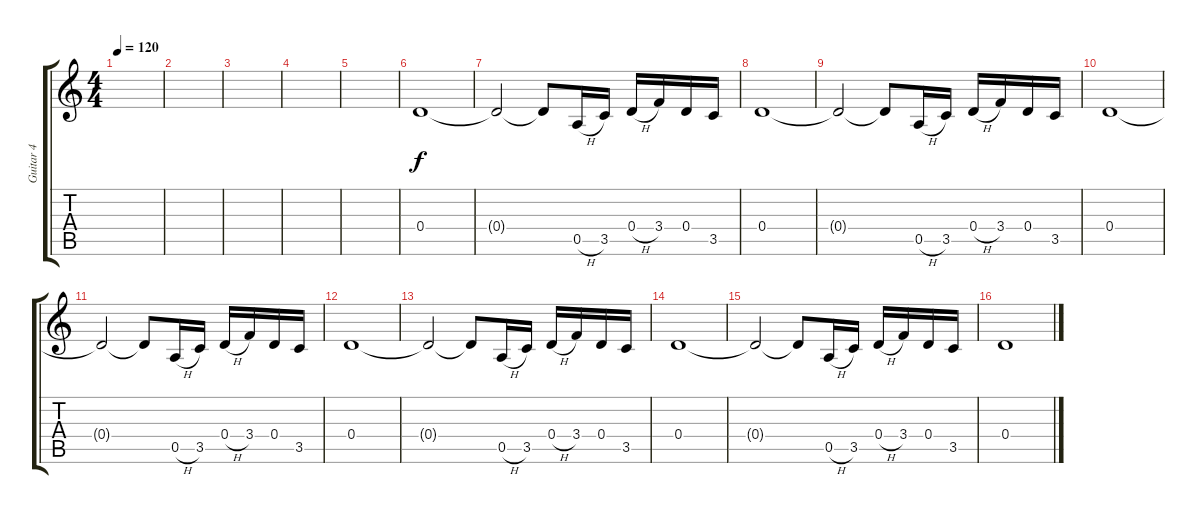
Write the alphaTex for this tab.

\track ("Guitar 4" "Guitar 4") {instrument distortionguitar}
\staff {score tabs}
\tuning (E4 B3 G3 D3 A2 E2) {hide}
\ts (4 4)
\tempo 120
\clef g2
\ks c
|
|
|
|
|
0.4.1 |
0.4{t}.2 0.4{t}.8 0.5{h}.16 3.5.16 0.4{h}.16 3.4.16 0.4.16 3.5.16 |
0.4.1 |
0.4{t}.2 0.4{t}.8 0.5{h}.16 3.5.16 0.4{h}.16 3.4.16 0.4.16 3.5.16 |
0.4.1 |
0.4{t}.2 0.4{t}.8 0.5{h}.16 3.5.16 0.4{h}.16 3.4.16 0.4.16 3.5.16 |
0.4.1 |
0.4{t}.2 0.4{t}.8 0.5{h}.16 3.5.16 0.4{h}.16 3.4.16 0.4.16 3.5.16 |
0.4.1 |
0.4{t}.2 0.4{t}.8 0.5{h}.16 3.5.16 0.4{h}.16 3.4.16 0.4.16 3.5.16 |
0.4.1
